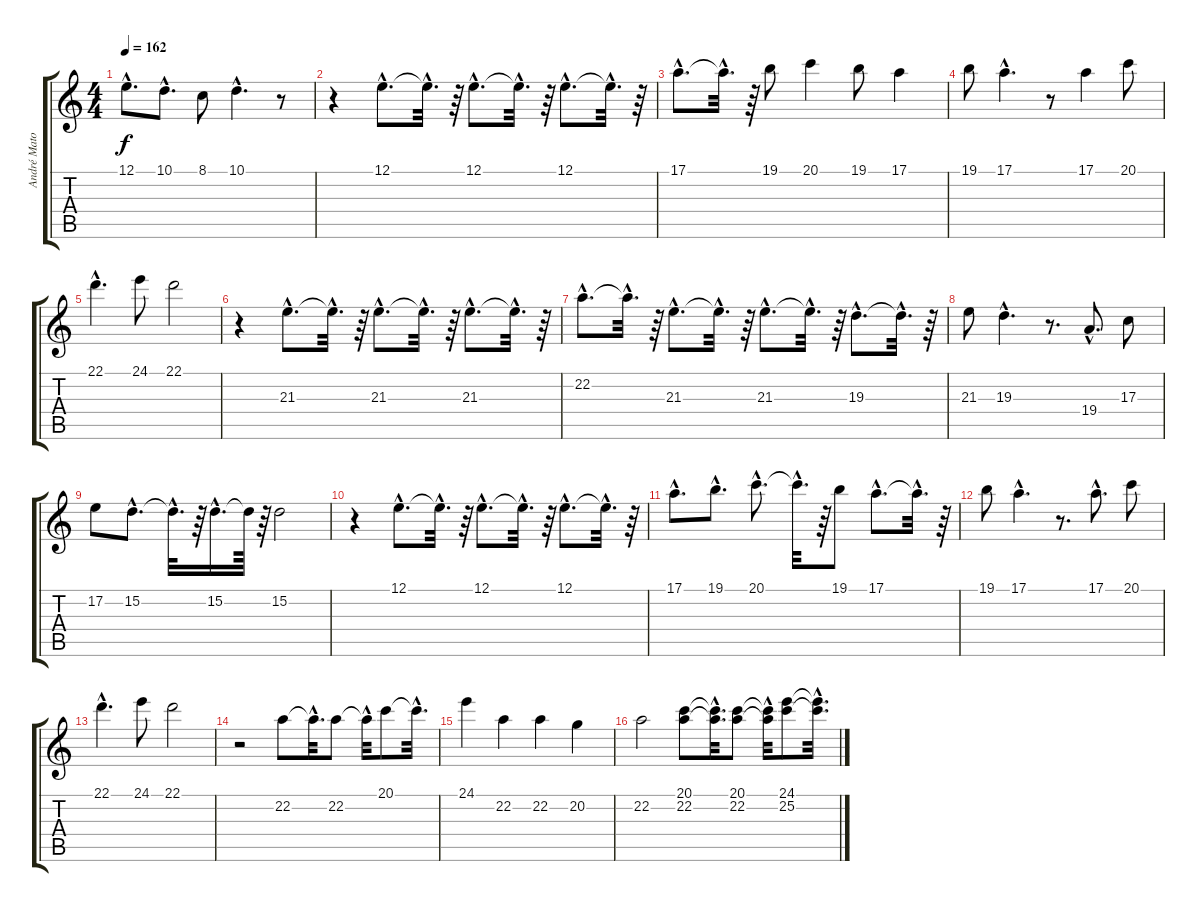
\track ("André Matos" "André Mato") {instrument fiddle}
\staff {score tabs}
\tuning (E4 B3 G3 D3 A2 E2) {hide}
\ts (4 4)
\tempo 162
\clef g2
\ks c
12.1{hac}.8{d dy f} 10.1{hac}.8{d} 8.1.8 10.1{hac}.4{d} r.8 |
r.4 12.1{hac}.8{d} 12.1{hac t}.32{d} r.64 12.1{hac}.8{d} 12.1{hac t}.32{d} r.64 12.1{hac}.8{d} 12.1{hac t}.32{d} r.64 |
17.1{hac}.8{d} 17.1{hac t}.32{d} r.64 19.1.8 20.1.4 19.1.8 17.1.4 |
19.1.8 17.1{hac}.4{d} r.8 17.1.4 20.1.8 |
22.1{hac}.4{d} 24.1.8 22.1.2 |
r.4 21.3{hac}.8{d} 21.3{hac t}.32{d} r.64 21.3{hac}.8{d} 21.3{hac t}.32{d} r.64 21.3{hac}.8{d} 21.3{hac t}.32{d} r.64 |
22.2{hac}.8{d} 22.2{hac t}.32{d} r.64 21.3{hac}.8{d} 21.3{hac t}.32{d} r.64 21.3{hac}.8{d} 21.3{hac t}.32{d} r.64 19.3{hac}.8{d} 19.3{hac t}.32{d} r.64 |
21.3.8 19.3{hac}.4{d} r.8{d} 19.4{hac}.8{d} 17.3.8 |
17.2.8 15.2{hac}.8{d} 15.2{hac t}.32{d} r.64 15.2{hac}.16{d} 15.2{t}.64 r.64 15.2.2 |
r.4 12.1{hac}.8{d} 12.1{hac t}.32{d} r.64 12.1{hac}.8{d} 12.1{hac t}.32{d} r.64 12.1{hac}.8{d} 12.1{hac t}.32{d} r.64 |
17.1{hac}.8{d} 19.1{hac}.8{d} 20.1{hac}.8{d} 20.1{hac t}.32{d} r.64 19.1.8 17.1{hac}.8{d} 17.1{hac t}.32{d} r.64 |
19.1.8 17.1{hac}.4{d} r.8{d} 17.1{hac}.8{d} 20.1.8 |
22.1{hac}.4{d} 24.1.8 22.1.2 |
r.2 22.2.8 22.2{hac t}.32{d} 22.2.8 22.2{hac t}.32 20.1.8 20.1{hac t}.32{d} |
24.1.4 22.2.4 22.2.4 20.2.4 |
22.2.2 (20.1 22.2).8 (20.1{hac t} 22.2{hac t}).32{d} (20.1 22.2).8 (20.1{hac t} 22.2{hac t}).32 (24.1 25.2).8 (24.1{hac t} 25.2{hac t}).32{d}
